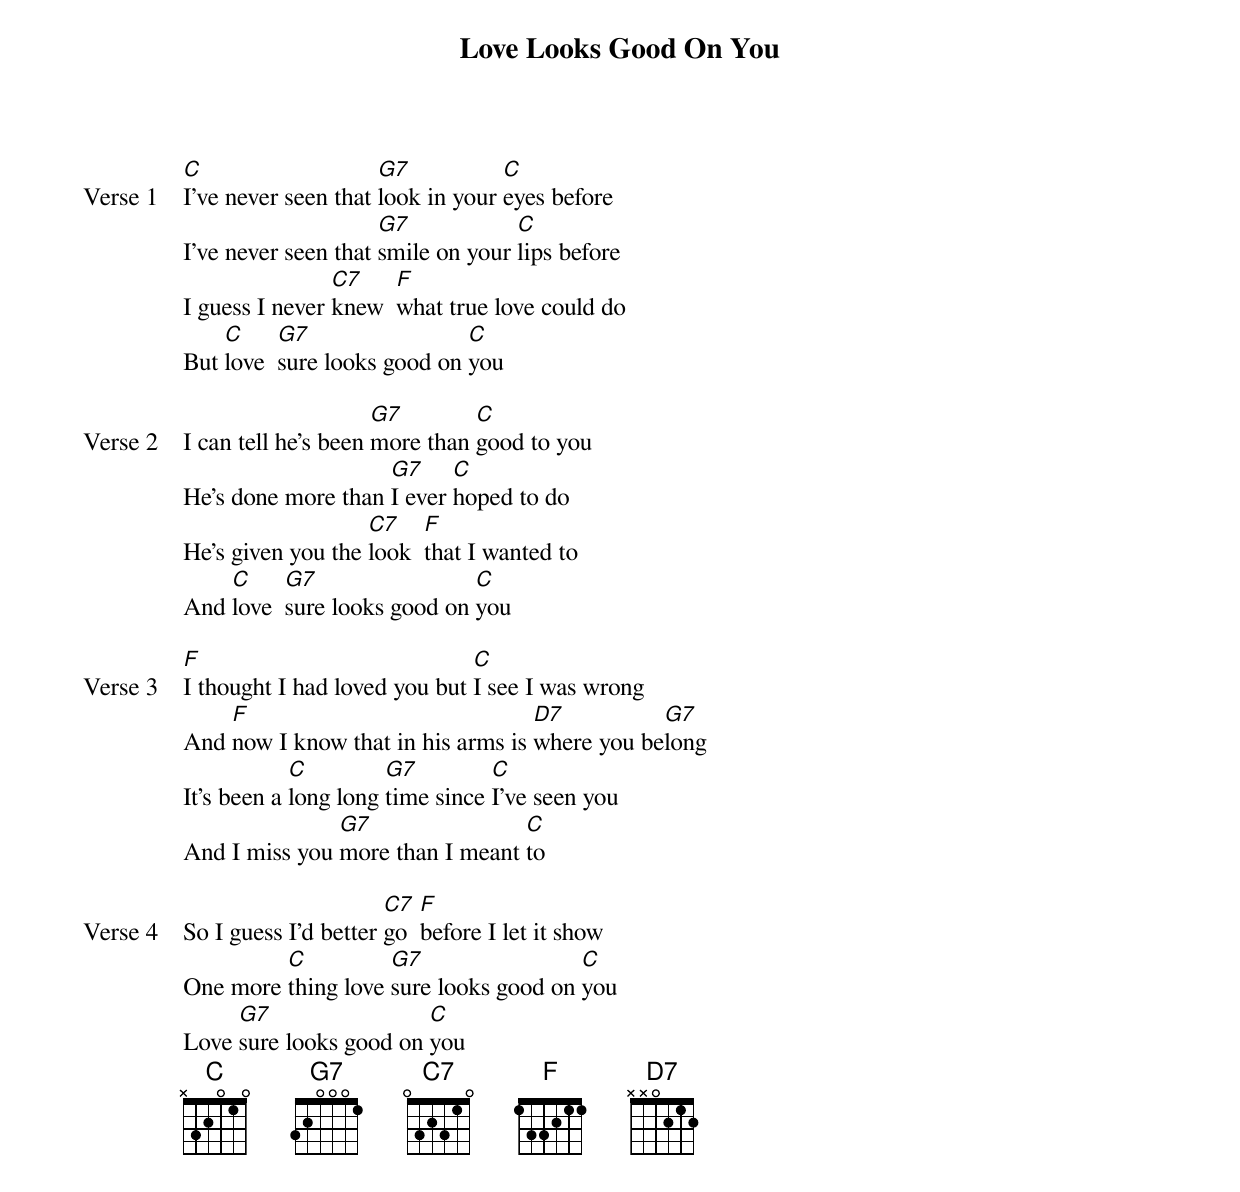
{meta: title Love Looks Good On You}
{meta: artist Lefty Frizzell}
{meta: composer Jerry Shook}
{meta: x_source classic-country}
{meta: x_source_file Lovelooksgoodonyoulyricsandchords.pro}
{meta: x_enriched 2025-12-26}

{start_of_verse: Verse 1}
[C]I've never seen that [G7]look in your [C]eyes before
I've never seen that [G7]smile on your [C]lips before
I guess I never [C7]knew  [F]what true love could do
But [C]love  [G7]sure looks good on [C]you
{end_of_verse}

{start_of_verse: Verse 2}
I can tell he's been [G7]more than [C]good to you
He's done more than [G7]I ever [C]hoped to do
He's given you the [C7]look  [F]that I wanted to
And [C]love  [G7]sure looks good on [C]you
{end_of_verse}

{start_of_verse: Verse 3}
[F]I thought I had loved you but [C]I see I was wrong
And [F]now I know that in his arms is [D7]where you be[G7]long
It's been a [C]long long [G7]time since [C]I've seen you
And I miss you [G7]more than I meant [C]to
{end_of_verse}

{start_of_verse: Verse 4}
So I guess I'd better [C7]go  [F]before I let it show
One more [C]thing love [G7]sure looks good on [C]you
Love [G7]sure looks good on [C]you
{end_of_verse}
